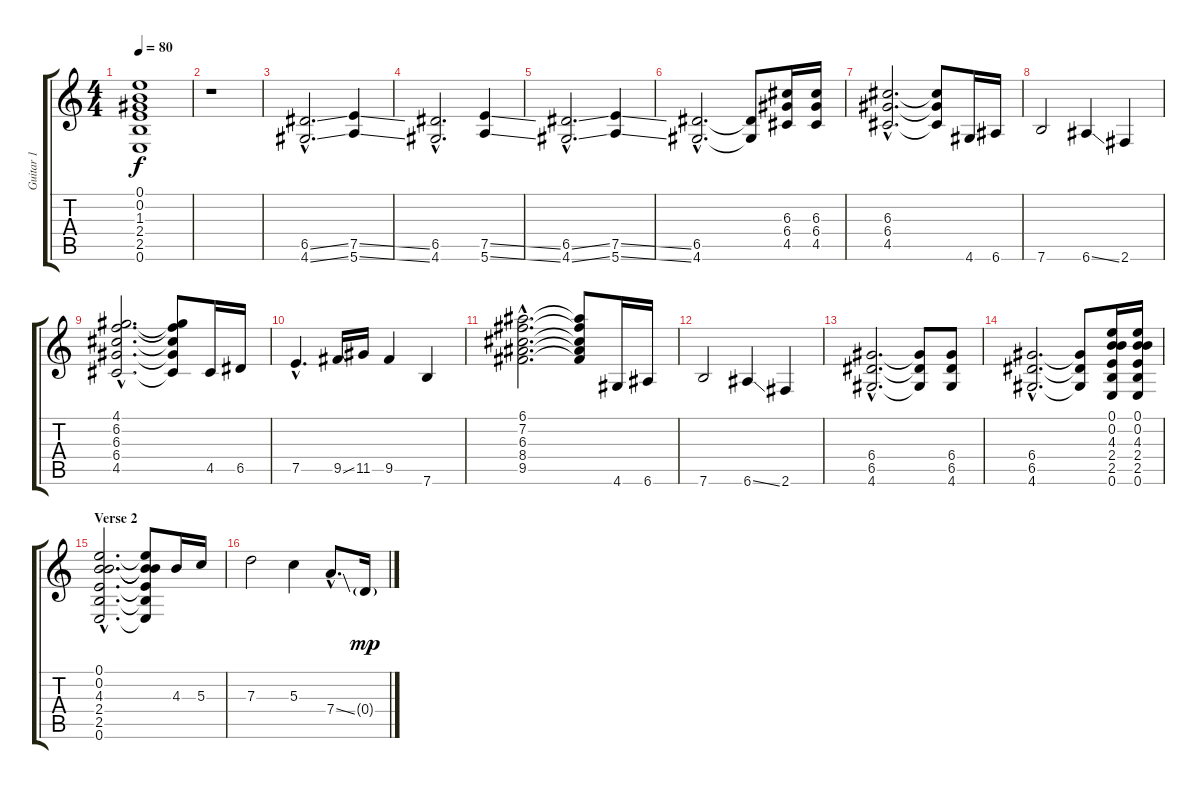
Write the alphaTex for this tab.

\track ("Guitar 1" "Guitar 1") {instrument distortionguitar}
\staff {score tabs}
\tuning (E4 B3 G3 D3 A2 E2) {hide}
\ts (4 4)
\tempo 80
\clef g2
\ks c
(0.1 0.2 1.3 2.4 2.5 0.6).1{dy f} |
r.1 |
(6.5{ss hac} 4.6{ss hac}).2{d} (7.5{ss} 5.6{ss}).4 |
(6.5{hac} 4.6{hac}).2{d} (7.5{ss} 5.6{ss}).4 |
(6.5{ss hac} 4.6{ss hac}).2{d} (7.5{ss} 5.6{ss}).4 |
(6.5{hac} 4.6{hac}).2{d} (6.5{t} 4.6{t}).8 (6.3 6.4 4.5).16 (6.3 6.4 4.5).16 |
(6.3{hac} 6.4{hac} 4.5{hac}).2{d} (6.3{t} 6.4{t} 4.5{t}).8 4.6.16 6.6.16 |
7.6.2 6.6{ss}.4 2.6.4 |
(4.1{hac} 6.2{hac} 6.3{hac} 6.4{hac} 4.5{hac}).2{d} (4.1{t} 6.2{t} 6.3{t} 6.4{t} 4.5{t}).8 4.5.16 6.5.16 |
7.5{hac}.4{d} 9.5{ss}.16 11.5.16 9.5.4 7.6.4 |
(6.1{hac} 7.2{hac} 6.3{hac} 8.4{hac} 9.5{hac}).2{d} (6.1{t} 7.2{t} 6.3{t} 8.4{t} 9.5{t}).8 4.6.16 6.6.16 |
7.6.2 6.6{ss}.4 2.6.4 |
(6.4{hac} 6.5{hac} 4.6{hac}).2{d} (6.4{t} 6.5{t} 4.6{t}).8 (6.4 6.5 4.6).8 |
(6.4{hac} 6.5{hac} 4.6{hac}).2{d} (6.4{t} 6.5{t} 4.6{t}).8 (0.1 0.2 4.3 2.4 2.5 0.6).16 (0.1 0.2 4.3 2.4 2.5 0.6).16 |
\section ("" "Verse 2")
(0.1{hac} 0.2{hac} 4.3{hac} 2.4{hac} 2.5{hac} 0.6{hac}).2{d volume 16} (0.1{t} 0.2{t} 4.3{t} 2.4{t} 2.5{t} 0.6{t}).8 4.3.16 5.3.16 |
7.3.2 5.3.4 7.4{ss hac}.8{d} 0.4{g}.16{dy mp}
